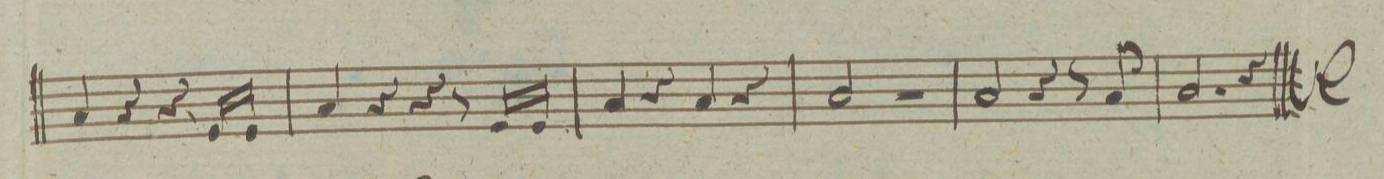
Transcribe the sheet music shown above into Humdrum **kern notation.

**kern
*I"3 Tympano. C. G. F.
*clefF4
*k[]
*met(c|)
*M2/2
4C/
4r
4r
8r
16GG/LL
16GG/JJ
=256
4C/
4r
4r
8r
16GG/LL
16GG/JJ
=257
4C/
4r
4C/
4r
=258
2C/
2r
=259
2C/
4r
8r
8C/
=260
2.C/
4r
==
*-
